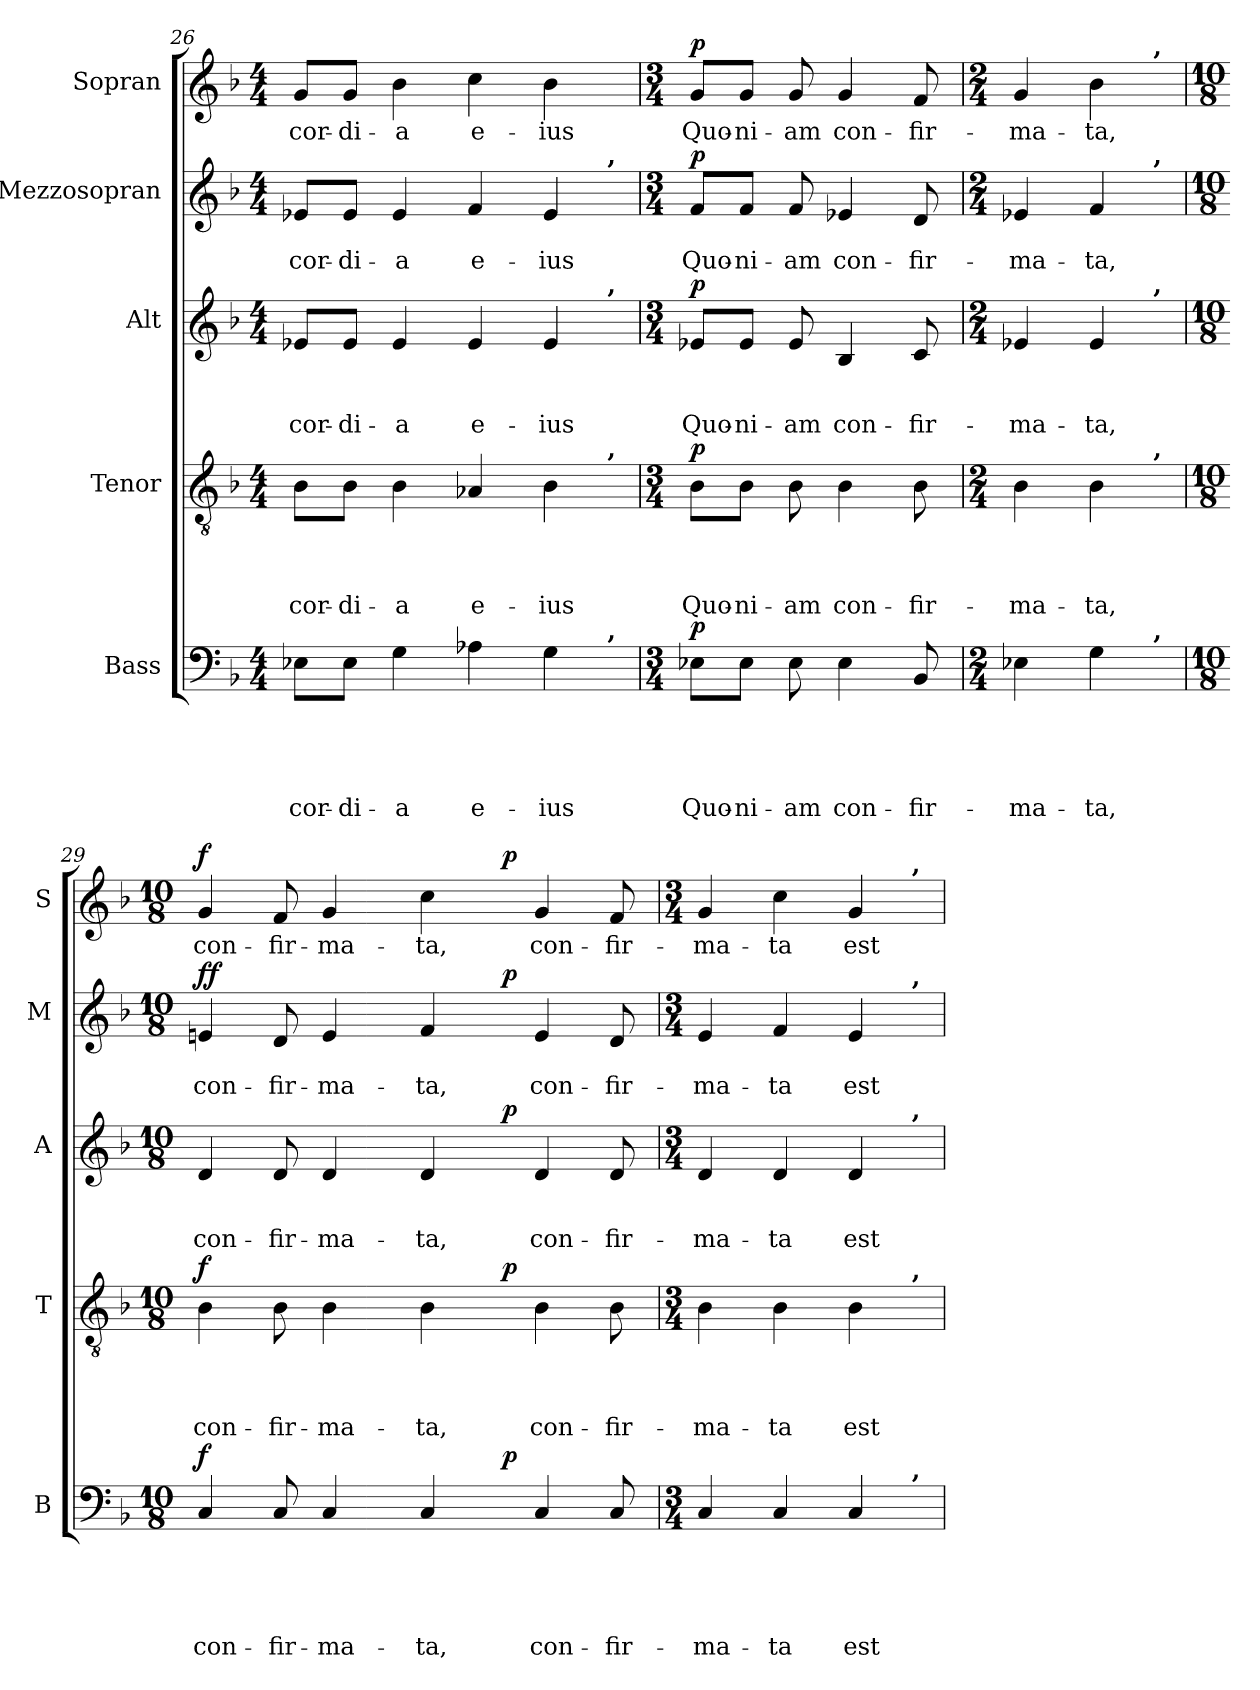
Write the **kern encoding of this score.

**kern	**text	**text	**text	**text	**text	**dynam	**kern	**text	**text	**text	**text	**dynam	**kern	**text	**text	**text	**dynam	**kern	**text	**text	**dynam	**kern	**text	**dynam
*part5	*part5	*part5	*part5	*part5	*part5	*part5	*part4	*part4	*part4	*part4	*part4	*part4	*part3	*part3	*part3	*part3	*part3	*part2	*part2	*part2	*part2	*part1	*part1	*part1
*staff5	*staff5	*staff5	*staff5	*staff5	*staff5	*staff5	*staff4	*staff4	*staff4	*staff4	*staff4	*staff4	*staff3	*staff3	*staff3	*staff3	*staff3	*staff2	*staff2	*staff2	*staff2	*staff1	*staff1	*staff1
*I"Bass	*	*	*	*	*	*	*I"Tenor	*	*	*	*	*	*I"Alt	*	*	*	*	*I"Mezzosopran	*	*	*	*I"Sopran	*	*
*I'B	*	*	*	*	*	*	*I'T	*	*	*	*	*	*I'A	*	*	*	*	*I'M	*	*	*	*I'S	*	*
*clefF4	*	*	*	*	*	*	*clefGv2	*	*	*	*	*	*clefG2	*	*	*	*	*clefG2	*	*	*	*clefG2	*	*
*k[b-]	*	*	*	*	*	*	*k[b-]	*	*	*	*	*	*k[b-]	*	*	*	*	*k[b-]	*	*	*	*k[b-]	*	*
*F:	*	*	*	*	*	*	*F:	*	*	*	*	*	*F:	*	*	*	*	*F:	*	*	*	*F:	*	*
*M4/4	*	*	*	*	*	*	*M4/4	*	*	*	*	*	*M4/4	*	*	*	*	*M4/4	*	*	*	*M4/4	*	*
=26	=26	=26	=26	=26	=26	=26	=26	=26	=26	=26	=26	=26	=26	=26	=26	=26	=26	=26	=26	=26	=26	=26	=26	=26
!	!	!	!	!	!LO:LY:b	!	!	!	!	!	!LO:LY:b	!	!	!	!	!LO:LY:b	!	!	!	!LO:LY:b	!	!	!LO:LY:b	!
*^	*	*	*	*	*	*	*^	*	*	*	*	*	*^	*	*	*	*	*^	*	*	*	*	*	*
8E-X\L	2...ryy	.	.	.	.	-cor-	.	8B-\L	2...ryy	.	.	.	-cor-	.	8e-X/L	2...ryy	.	.	-cor-	.	8e-X/L	2...ryy	.	-cor-	.	8g/L	-cor-	.
!	!	!	!	!	!	!LO:LY:b	!	!	!	!	!	!	!LO:LY:b	!	!	!	!	!	!LO:LY:b	!	!	!	!	!LO:LY:b	!	!	!LO:LY:b	!
8E-\J	.	.	.	.	.	-di-	.	8B-\J	.	.	.	.	-di-	.	8e-/J	.	.	.	-di-	.	8e-/J	.	.	-di-	.	8g/J	-di-	.
!	!	!	!	!	!	!LO:LY:b	!	!	!	!	!	!	!LO:LY:b	!	!	!	!	!	!LO:LY:b	!	!	!	!	!LO:LY:b	!	!	!LO:LY:b	!
4G\	.	.	.	.	.	-a	.	4B-\	.	.	.	.	-a	.	4e-/	.	.	.	-a	.	4e-/	.	.	-a	.	4b-\	-a	.
!	!	!	!	!	!	!LO:LY:b	!	!	!	!	!	!	!LO:LY:b	!	!	!	!	!	!LO:LY:b	!	!	!	!	!LO:LY:b	!	!	!LO:LY:b	!
4A-X\	.	.	.	.	.	e-	.	4A-X/	.	.	.	.	e-	.	4e-/	.	.	.	e-	.	4f/	.	.	e-	.	4cc\	e-	.
!	!	!	!	!	!	!LO:LY:b	!	!	!	!	!	!	!LO:LY:b	!	!	!	!	!	!LO:LY:b	!	!	!	!	!LO:LY:b	!	!	!LO:LY:b	!
4G\	.	.	.	.	.	-ius	.	4B-\	.	.	.	.	-ius	.	4e-/	.	.	.	-ius	.	4e-/	.	.	-ius	.	4b-\	-ius	.
!	!	!	!	!	!	!	!	!	!	!	!	!	!	!	!	!	!	!	!	!	!	!LO:TX:a:B:t=,	!	!	!	!	!	!
!	!	!	!	!	!	!	!	!	!	!	!	!	!	!	!	!LO:TX:a:B:t=,	!	!	!	!	!	!	!	!	!	!	!	!
!	!	!	!	!	!	!	!	!	!LO:TX:a:B:t=,	!	!	!	!	!	!	!	!	!	!	!	!	!	!	!	!	!	!	!
!	!LO:TX:a:B:t=,	!	!	!	!	!	!	!	!	!	!	!	!	!	!	!	!	!	!	!	!	!	!	!	!	!	!	!
.	16ryy	.	.	.	.	.	.	.	16ryy	.	.	.	.	.	.	16ryy	.	.	.	.	.	16ryy	.	.	.	.	.	.
*v	*v	*	*	*	*	*	*	*	*	*	*	*	*	*	*v	*v	*	*	*	*	*v	*v	*	*	*	*	*	*
*	*	*	*	*	*	*	*v	*v	*	*	*	*	*	*	*	*	*	*	*	*	*	*	*	*	*
!!LO:LB:g=z
=27	=27	=27	=27	=27	=27	=27	=27	=27	=27	=27	=27	=27	=27	=27	=27	=27	=27	=27	=27	=27	=27	=27	=27	=27
*M3/4	*	*	*	*	*	*	*M3/4	*	*	*	*	*	*M3/4	*	*	*	*	*M3/4	*	*	*	*M3/4	*	*
*^	*	*	*	*	*	*	*^	*	*	*	*	*	*^	*	*	*	*	*^	*	*	*	*	*	*
!	!	!	!	!	!	!LO:LY:b	!LO:DY:a	!	!	!	!	!	!LO:LY:b	!LO:DY:a	!	!	!	!	!LO:LY:b	!LO:DY:a	!	!	!	!LO:LY:b	!LO:DY:a	!	!LO:LY:b	!LO:DY:a
*v	*v	*	*	*	*	*	*	*	*	*	*	*	*	*	*v	*v	*	*	*	*	*v	*v	*	*	*	*	*	*
*	*	*	*	*	*	*	*v	*v	*	*	*	*	*	*	*	*	*	*	*	*	*	*	*	*	*
8E-X\L	.	.	.	.	Quo-	p	8B-\L	.	.	.	Quo-	p	8e-X/L	.	.	Quo-	p	8f/L	.	Quo-	p	8g/L	Quo-	p
!	!	!	!	!	!LO:LY:b	!	!	!	!	!	!LO:LY:b	!	!	!	!	!LO:LY:b	!	!	!	!LO:LY:b	!	!	!LO:LY:b	!
8E-\J	.	.	.	.	-ni-	.	8B-\J	.	.	.	-ni-	.	8e-/J	.	.	-ni-	.	8f/J	.	-ni-	.	8g/J	-ni-	.
!	!	!	!	!	!LO:LY:b	!	!	!	!	!	!LO:LY:b	!	!	!	!	!LO:LY:b	!	!	!	!LO:LY:b	!	!	!LO:LY:b	!
8E-\	.	.	.	.	-am	.	8B-\	.	.	.	-am	.	8e-/	.	.	-am	.	8f/	.	-am	.	8g/	-am	.
!	!	!	!	!	!LO:LY:b	!	!	!	!	!	!LO:LY:b	!	!	!	!	!LO:LY:b	!	!	!	!LO:LY:b	!	!	!LO:LY:b	!
4E-\	.	.	.	.	con-	.	4B-\	.	.	.	con-	.	4B-/	.	.	con-	.	4e-X/	.	con-	.	4g/	con-	.
!	!	!	!	!	!LO:LY:b	!	!	!	!	!	!LO:LY:b	!	!	!	!	!LO:LY:b	!	!	!	!LO:LY:b	!	!	!LO:LY:b	!
8BB-/	.	.	.	.	-fir-	.	8B-\	.	.	.	-fir-	.	8c/	.	.	-fir-	.	8d/	.	-fir-	.	8f/	-fir-	.
=28	=28	=28	=28	=28	=28	=28	=28	=28	=28	=28	=28	=28	=28	=28	=28	=28	=28	=28	=28	=28	=28	=28	=28	=28
*M2/4	*	*	*	*	*	*	*M2/4	*	*	*	*	*	*M2/4	*	*	*	*	*M2/4	*	*	*	*M2/4	*	*
!	!	!	!	!	!LO:LY:b	!	!	!	!	!	!LO:LY:b	!	!	!	!	!LO:LY:b	!	!	!	!LO:LY:b	!	!	!LO:LY:b	!
*^	*	*	*	*	*	*	*^	*	*	*	*	*	*^	*	*	*	*	*^	*	*	*	*^	*	*
4E-X\	4..ryy	.	.	.	.	-ma-	.	4B-\	4..ryy	.	.	.	-ma-	.	4e-X/	4..ryy	.	.	-ma-	.	4e-X/	4..ryy	.	-ma-	.	4g/	4..ryy	-ma-	.
!	!	!	!	!	!	!LO:LY:b	!	!	!	!	!	!	!LO:LY:b	!	!	!	!	!	!LO:LY:b	!	!	!	!	!LO:LY:b	!	!	!	!LO:LY:b	!
4G\	.	.	.	.	.	-ta,	.	4B-\	.	.	.	.	-ta,	.	4e-/	.	.	.	-ta,	.	4f/	.	.	-ta,	.	4b-\	.	-ta,	.
!	!	!	!	!	!	!	!	!	!	!	!	!	!	!	!	!	!	!	!	!	!	!	!	!	!	!	!LO:TX:a:B:t=,	!	!
!	!	!	!	!	!	!	!	!	!	!	!	!	!	!	!	!	!	!	!	!	!	!LO:TX:a:B:t=,	!	!	!	!	!	!	!
!	!	!	!	!	!	!	!	!	!	!	!	!	!	!	!	!LO:TX:a:B:t=,	!	!	!	!	!	!	!	!	!	!	!	!	!
!	!	!	!	!	!	!	!	!	!LO:TX:a:B:t=,	!	!	!	!	!	!	!	!	!	!	!	!	!	!	!	!	!	!	!	!
!	!LO:TX:a:B:t=,	!	!	!	!	!	!	!	!	!	!	!	!	!	!	!	!	!	!	!	!	!	!	!	!	!	!	!	!
.	16ryy	.	.	.	.	.	.	.	16ryy	.	.	.	.	.	.	16ryy	.	.	.	.	.	16ryy	.	.	.	.	16ryy	.	.
=29	=29	=29	=29	=29	=29	=29	=29	=29	=29	=29	=29	=29	=29	=29	=29	=29	=29	=29	=29	=29	=29	=29	=29	=29	=29	=29	=29	=29	=29
*M10/8	*	*	*	*	*	*	*	*M10/8	*	*	*	*	*	*	*M10/8	*	*	*	*	*	*M10/8	*	*	*	*	*M10/8	*	*	*
!	!	!	!	!	!	!LO:LY:b	!LO:DY:a	!	!	!	!	!	!LO:LY:b	!LO:DY:a	!	!	!	!	!LO:LY:b	!	!	!	!	!LO:LY:b	!LO:DY:a	!	!	!LO:LY:b	!
!	!	!	!	!	!	!	!	!	!	!	!	!	!	!	!	!	!	!	!	!	!	!	!	!	!LO:DY:n=1:b	!	!	!	!LO:DY:a
4C/	2ryy	.	.	.	.	con-	f	4B-\	2ryy	.	.	.	con-	f	4d/	2ryy	.	.	con-	.	4en/	2ryy	.	con-	f f	4g/	2ryy	con-	f
!	!	!	!	!	!	!LO:LY:b	!	!	!	!	!	!	!LO:LY:b	!	!	!	!	!	!LO:LY:b	!	!	!	!	!LO:LY:b	!	!	!	!LO:LY:b	!
8C/	.	.	.	.	.	-fir-	.	8B-\	.	.	.	.	-fir-	.	8d/	.	.	.	-fir-	.	8d/	.	.	-fir-	.	8f/	.	-fir-	.
!	!	!	!	!	!	!LO:LY:b	!	!	!	!	!	!	!LO:LY:b	!	!	!	!	!	!LO:LY:b	!	!	!	!	!LO:LY:b	!	!	!	!LO:LY:b	!
4C/	.	.	.	.	.	-ma-	.	4B-\	.	.	.	.	-ma-	.	4d/	.	.	.	-ma-	.	4e/	.	.	-ma-	.	4g/	.	-ma-	.
.	4ryy	.	.	.	.	.	.	.	4ryy	.	.	.	.	.	.	4ryy	.	.	.	.	.	4ryy	.	.	.	.	4ryy	.	.
!	!	!	!	!	!	!LO:LY:b	!	!	!	!	!	!	!LO:LY:b	!	!	!	!	!	!LO:LY:b	!	!	!	!	!LO:LY:b	!	!	!	!LO:LY:b	!
4C/	.	.	.	.	.	-ta,	.	4B-\	.	.	.	.	-ta,	.	4d/	.	.	.	-ta,	.	4f/	.	.	-ta,	.	4cc\	.	-ta,	.
.	16ryy	.	.	.	.	.	.	.	16ryy	.	.	.	.	.	.	16ryy	.	.	.	.	.	16ryy	.	.	.	.	16ryy	.	.
!	!	!	!	!	!	!	!LO:DY:a	!	!	!	!	!	!	!LO:DY:a	!	!	!	!	!	!LO:DY:a	!	!	!	!	!LO:DY:n=2:a	!	!	!	!LO:DY:a
.	4..ryy	.	.	.	.	.	p	.	4..ryy	.	.	.	.	p	.	4..ryy	.	.	.	p	.	4..ryy	.	.	p	.	4..ryy	.	p
!	!	!	!	!	!	!LO:LY:b	!	!	!	!	!	!	!LO:LY:b	!	!	!	!	!	!LO:LY:b	!	!	!	!	!LO:LY:b	!	!	!	!LO:LY:b	!
4C/	.	.	.	.	.	con-	.	4B-\	.	.	.	.	con-	.	4d/	.	.	.	con-	.	4e/	.	.	con-	.	4g/	.	con-	.
!	!	!	!	!	!	!LO:LY:b	!	!	!	!	!	!	!LO:LY:b	!	!	!	!	!	!LO:LY:b	!	!	!	!	!LO:LY:b	!	!	!	!LO:LY:b	!
8C/	.	.	.	.	.	-fir-	.	8B-\	.	.	.	.	-fir-	.	8d/	.	.	.	-fir-	.	8d/	.	.	-fir-	.	8f/	.	-fir-	.
!!LO:PB:g=z	!!
=30	=30	=30	=30	=30	=30	=30	=30	=30	=30	=30	=30	=30	=30	=30	=30	=30	=30	=30	=30	=30	=30	=30	=30	=30	=30	=30	=30	=30	=30
*M3/4	*	*	*	*	*	*	*	*M3/4	*	*	*	*	*	*	*M3/4	*	*	*	*	*	*M3/4	*	*	*	*	*M3/4	*	*	*
!	!	!	!	!	!	!LO:LY:b	!	!	!	!	!	!	!LO:LY:b	!	!	!	!	!	!LO:LY:b	!	!	!	!	!LO:LY:b	!	!	!	!LO:LY:b	!
4C/	2ryy	.	.	.	.	-ma-	.	4B-\	2ryy	.	.	.	-ma-	.	4d/	2ryy	.	.	-ma-	.	4e/	2ryy	.	-ma-	.	4g/	2ryy	-ma-	.
!	!	!	!	!	!	!LO:LY:b	!	!	!	!	!	!	!LO:LY:b	!	!	!	!	!	!LO:LY:b	!	!	!	!	!LO:LY:b	!	!	!	!LO:LY:b	!
4C/	.	.	.	.	.	-ta	.	4B-\	.	.	.	.	-ta	.	4d/	.	.	.	-ta	.	4f/	.	.	-ta	.	4cc\	.	-ta	.
!	!	!	!	!	!	!LO:LY:b	!	!	!	!	!	!	!LO:LY:b	!	!	!	!	!	!LO:LY:b	!	!	!	!	!LO:LY:b	!	!	!	!LO:LY:b	!
4C/	8.ryy	.	.	.	.	est	.	4B-\	8.ryy	.	.	.	est	.	4d/	8.ryy	.	.	est	.	4e/	8.ryy	.	est	.	4g/	8.ryy	est	.
!	!	!	!	!	!	!	!	!	!	!	!	!	!	!	!	!	!	!	!	!	!	!	!	!	!	!	!LO:TX:a:B:t=,	!	!
!	!	!	!	!	!	!	!	!	!	!	!	!	!	!	!	!	!	!	!	!	!	!LO:TX:a:B:t=,	!	!	!	!	!	!	!
!	!	!	!	!	!	!	!	!	!	!	!	!	!	!	!	!LO:TX:a:B:t=,	!	!	!	!	!	!	!	!	!	!	!	!	!
!	!	!	!	!	!	!	!	!	!LO:TX:a:B:t=,	!	!	!	!	!	!	!	!	!	!	!	!	!	!	!	!	!	!	!	!
!	!LO:TX:a:B:t=,	!	!	!	!	!	!	!	!	!	!	!	!	!	!	!	!	!	!	!	!	!	!	!	!	!	!	!	!
.	16ryy	.	.	.	.	.	.	.	16ryy	.	.	.	.	.	.	16ryy	.	.	.	.	.	16ryy	.	.	.	.	16ryy	.	.
*v	*v	*	*	*	*	*	*	*	*	*	*	*	*	*	*v	*v	*	*	*	*	*v	*v	*	*	*	*v	*v	*	*
*	*	*	*	*	*	*	*v	*v	*	*	*	*	*	*	*	*	*	*	*	*	*	*	*	*	*
=	=	=	=	=	=	=	=	=	=	=	=	=	=	=	=	=	=	=	=	=	=	=	=	=
*-	*-	*-	*-	*-	*-	*-	*-	*-	*-	*-	*-	*-	*-	*-	*-	*-	*-	*-	*-	*-	*-	*-	*-	*-
